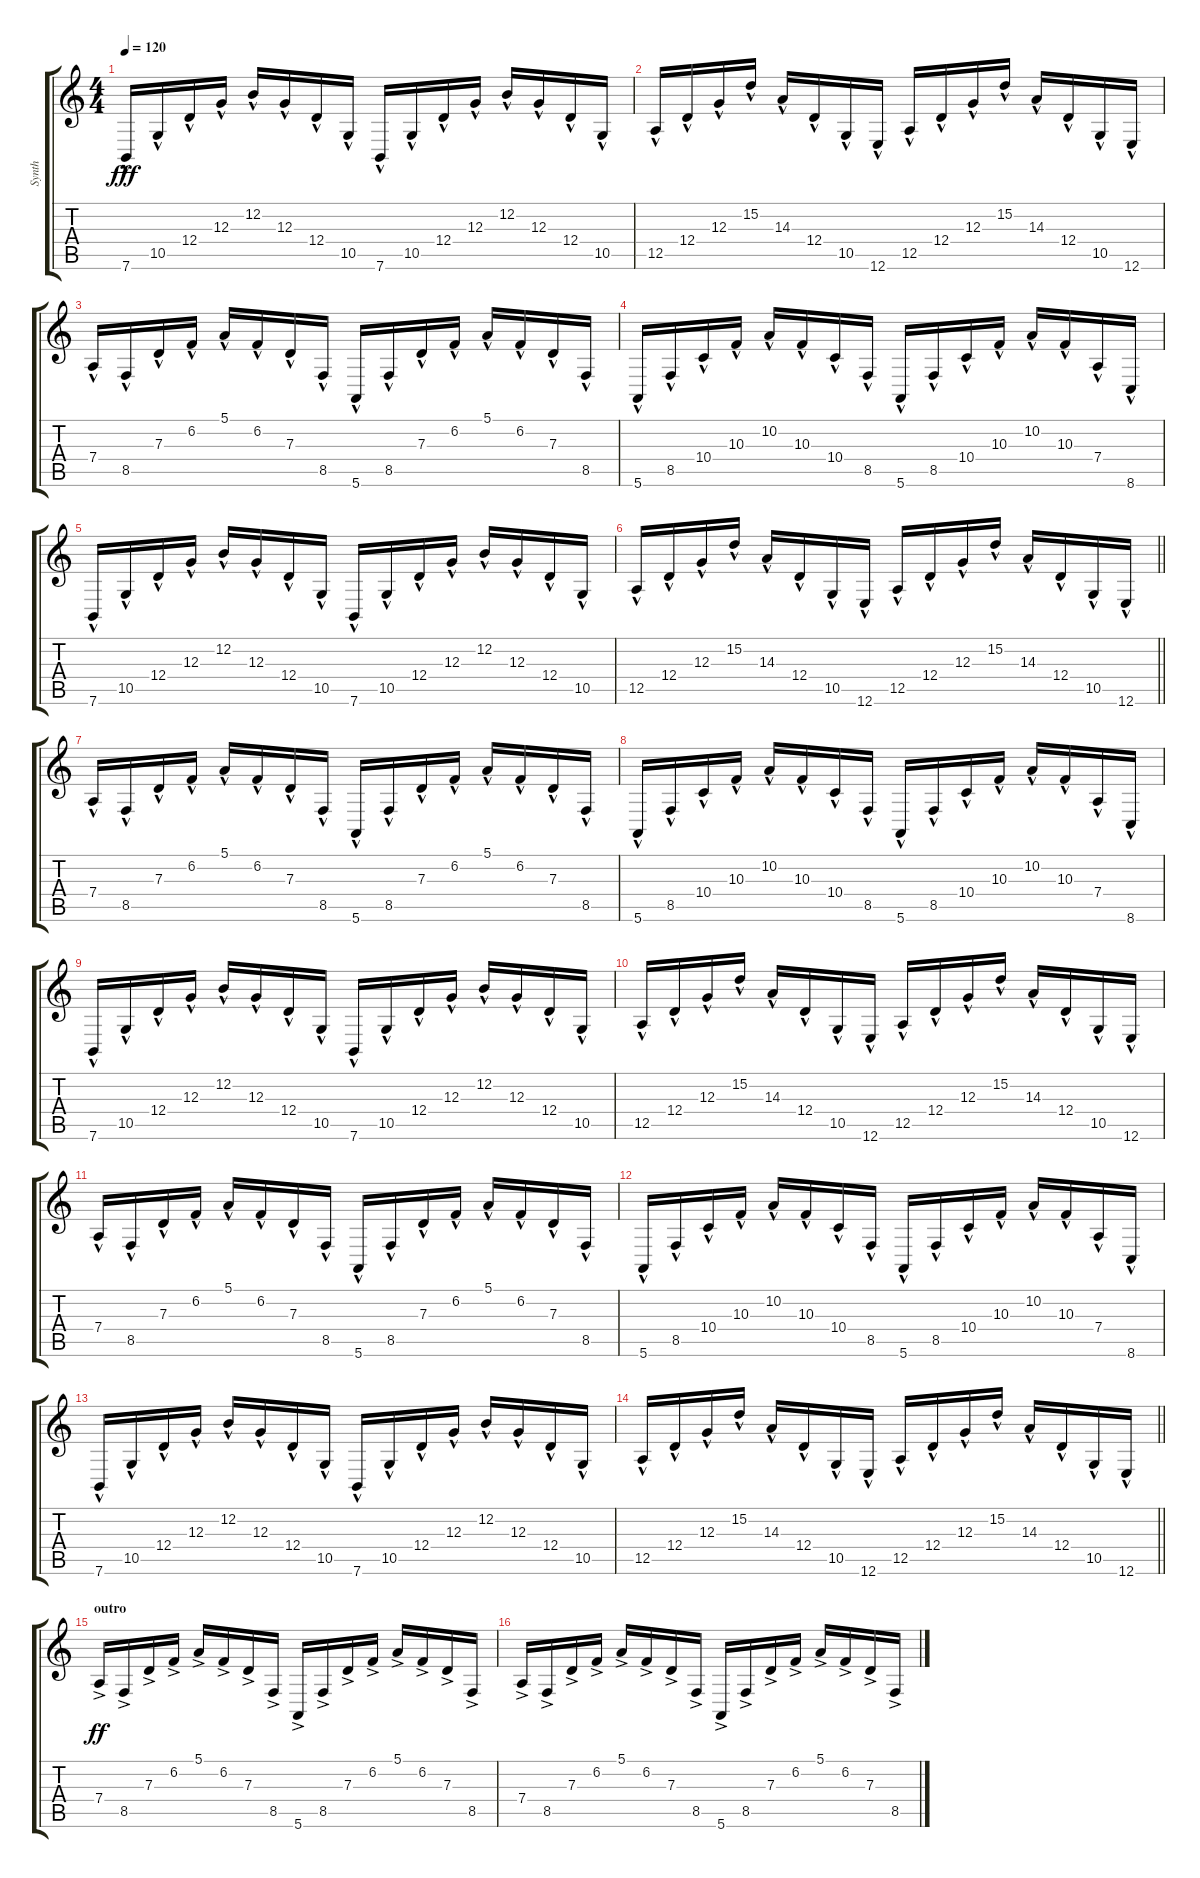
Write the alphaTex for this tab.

\track ("Synth" "Synth") {instrument lead2sawtooth}
\staff {score tabs}
\tuning (E4 B3 G3 D3 A2 E2) {hide}
\ts (4 4)
\tempo 120
\clef g2
\ks c
7.6{hac}.16{dy fff} 10.5{hac}.16 12.4{hac}.16 12.3{hac}.16 12.2{hac}.16 12.3{hac}.16 12.4{hac}.16 10.5{hac}.16 7.6{hac}.16 10.5{hac}.16 12.4{hac}.16 12.3{hac}.16 12.2{hac}.16 12.3{hac}.16 12.4{hac}.16 10.5{hac}.16 |
12.5{hac}.16 12.4{hac}.16 12.3{hac}.16 15.2{hac}.16 14.3{hac}.16 12.4{hac}.16 10.5{hac}.16 12.6{hac}.16 12.5{hac}.16 12.4{hac}.16 12.3{hac}.16 15.2{hac}.16 14.3{hac}.16 12.4{hac}.16 10.5{hac}.16 12.6{hac}.16 |
7.4{hac}.16 8.5{hac}.16 7.3{hac}.16 6.2{hac}.16 5.1{hac}.16 6.2{hac}.16 7.3{hac}.16 8.5{hac}.16 5.6{hac}.16 8.5{hac}.16 7.3{hac}.16 6.2{hac}.16 5.1{hac}.16 6.2{hac}.16 7.3{hac}.16 8.5{hac}.16 |
5.6{hac}.16 8.5{hac}.16 10.4{hac}.16 10.3{hac}.16 10.2{hac}.16 10.3{hac}.16 10.4{hac}.16 8.5{hac}.16 5.6{hac}.16 8.5{hac}.16 10.4{hac}.16 10.3{hac}.16 10.2{hac}.16 10.3{hac}.16 7.4{hac}.16 8.6{hac}.16 |
7.6{hac}.16 10.5{hac}.16 12.4{hac}.16 12.3{hac}.16 12.2{hac}.16 12.3{hac}.16 12.4{hac}.16 10.5{hac}.16 7.6{hac}.16 10.5{hac}.16 12.4{hac}.16 12.3{hac}.16 12.2{hac}.16 12.3{hac}.16 12.4{hac}.16 10.5{hac}.16 |
\barLineRight lightlight
12.5{hac}.16 12.4{hac}.16 12.3{hac}.16 15.2{hac}.16 14.3{hac}.16 12.4{hac}.16 10.5{hac}.16 12.6{hac}.16 12.5{hac}.16 12.4{hac}.16 12.3{hac}.16 15.2{hac}.16 14.3{hac}.16 12.4{hac}.16 10.5{hac}.16 12.6{hac}.16 |
7.4{hac}.16 8.5{hac}.16 7.3{hac}.16 6.2{hac}.16 5.1{hac}.16 6.2{hac}.16 7.3{hac}.16 8.5{hac}.16 5.6{hac}.16 8.5{hac}.16 7.3{hac}.16 6.2{hac}.16 5.1{hac}.16 6.2{hac}.16 7.3{hac}.16 8.5{hac}.16 |
5.6{hac}.16 8.5{hac}.16 10.4{hac}.16 10.3{hac}.16 10.2{hac}.16 10.3{hac}.16 10.4{hac}.16 8.5{hac}.16 5.6{hac}.16 8.5{hac}.16 10.4{hac}.16 10.3{hac}.16 10.2{hac}.16 10.3{hac}.16 7.4{hac}.16 8.6{hac}.16 |
7.6{hac}.16 10.5{hac}.16 12.4{hac}.16 12.3{hac}.16 12.2{hac}.16 12.3{hac}.16 12.4{hac}.16 10.5{hac}.16 7.6{hac}.16 10.5{hac}.16 12.4{hac}.16 12.3{hac}.16 12.2{hac}.16 12.3{hac}.16 12.4{hac}.16 10.5{hac}.16 |
12.5{hac}.16 12.4{hac}.16 12.3{hac}.16 15.2{hac}.16 14.3{hac}.16 12.4{hac}.16 10.5{hac}.16 12.6{hac}.16 12.5{hac}.16 12.4{hac}.16 12.3{hac}.16 15.2{hac}.16 14.3{hac}.16 12.4{hac}.16 10.5{hac}.16 12.6{hac}.16 |
7.4{hac}.16 8.5{hac}.16 7.3{hac}.16 6.2{hac}.16 5.1{hac}.16 6.2{hac}.16 7.3{hac}.16 8.5{hac}.16 5.6{hac}.16 8.5{hac}.16 7.3{hac}.16 6.2{hac}.16 5.1{hac}.16 6.2{hac}.16 7.3{hac}.16 8.5{hac}.16 |
5.6{hac}.16 8.5{hac}.16 10.4{hac}.16 10.3{hac}.16 10.2{hac}.16 10.3{hac}.16 10.4{hac}.16 8.5{hac}.16 5.6{hac}.16 8.5{hac}.16 10.4{hac}.16 10.3{hac}.16 10.2{hac}.16 10.3{hac}.16 7.4{hac}.16 8.6{hac}.16 |
7.6{hac}.16 10.5{hac}.16 12.4{hac}.16 12.3{hac}.16 12.2{hac}.16 12.3{hac}.16 12.4{hac}.16 10.5{hac}.16 7.6{hac}.16 10.5{hac}.16 12.4{hac}.16 12.3{hac}.16 12.2{hac}.16 12.3{hac}.16 12.4{hac}.16 10.5{hac}.16 |
\barLineRight lightlight
12.5{hac}.16 12.4{hac}.16 12.3{hac}.16 15.2{hac}.16 14.3{hac}.16 12.4{hac}.16 10.5{hac}.16 12.6{hac}.16 12.5{hac}.16 12.4{hac}.16 12.3{hac}.16 15.2{hac}.16 14.3{hac}.16 12.4{hac}.16 10.5{hac}.16 12.6{hac}.16 |
\section ("" "outro")
7.4{ac}.16{dy ff} 8.5{ac}.16 7.3{ac}.16 6.2{ac}.16 5.1{ac}.16 6.2{ac}.16 7.3{ac}.16 8.5{ac}.16 5.6{ac}.16 8.5{ac}.16 7.3{ac}.16 6.2{ac}.16 5.1{ac}.16 6.2{ac}.16 7.3{ac}.16 8.5{ac}.16 |
7.4{ac}.16 8.5{ac}.16 7.3{ac}.16 6.2{ac}.16 5.1{ac}.16 6.2{ac}.16 7.3{ac}.16 8.5{ac}.16 5.6{ac}.16 8.5{ac}.16 7.3{ac}.16 6.2{ac}.16 5.1{ac}.16 6.2{ac}.16 7.3{ac}.16 8.5{ac}.16
